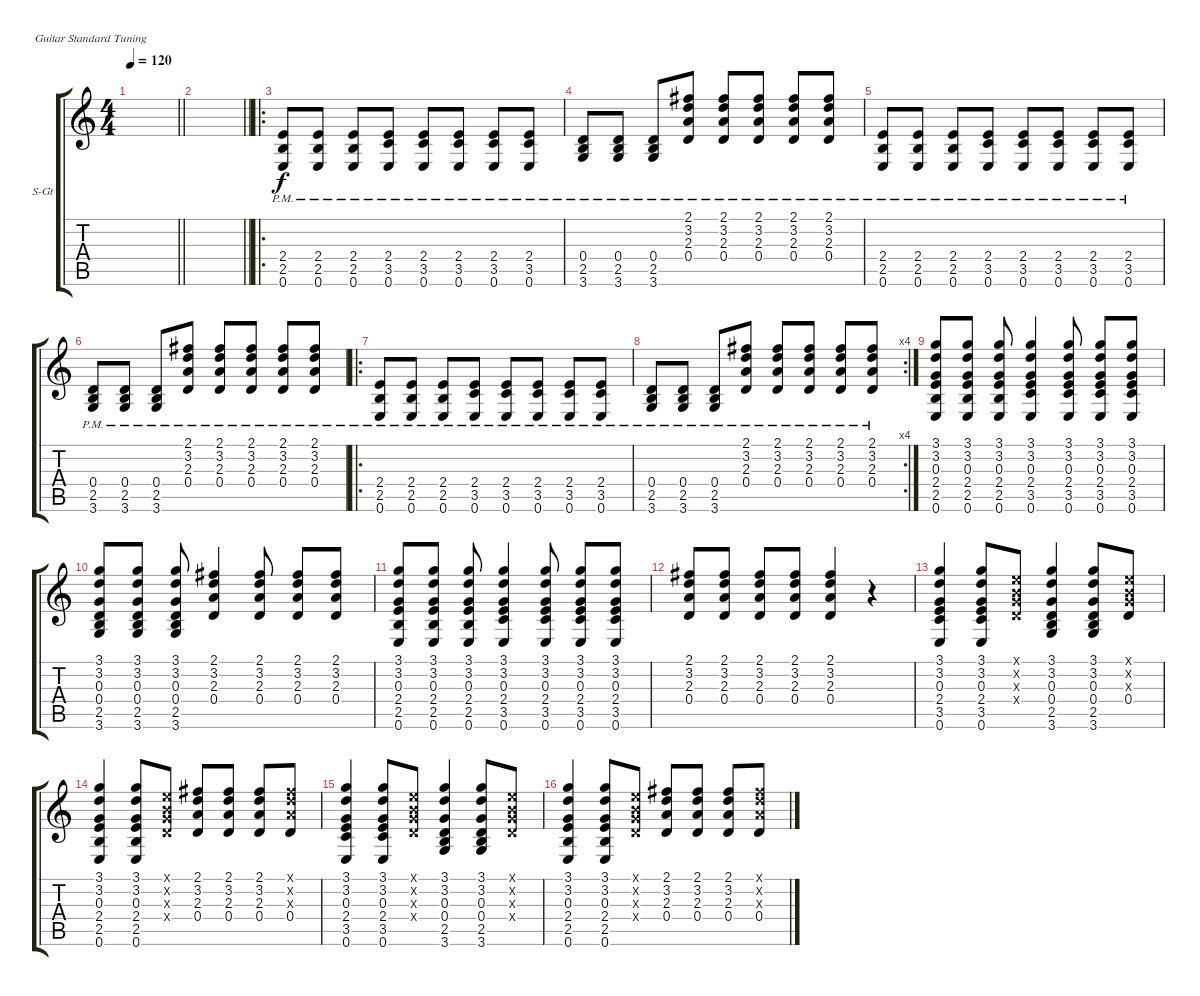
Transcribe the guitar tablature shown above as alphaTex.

\defaultSystemsLayout 4
\bracketExtendMode groupsimilarinstruments
\firstSystemTrackNameOrientation horizontal
\otherSystemsTrackNameOrientation horizontal
\track ("Steel Guitar" "S-Gt") {instrument acousticguitarsteel}
\staff {score tabs}
\tuning (E4 B3 G3 D3 A2 E2)
\ts (4 4)
\tempo 120
\clef g2
\barLineRight lightlight
\ks c
|
\barLineRight lightlight
|
\ro
(0.6{pm} 2.5{pm} 2.4{pm}).8 (2.4{pm} 2.5{pm} 0.6{pm}).8 (0.6{pm} 2.5{pm} 2.4{pm}).8 (2.4{pm} 3.5{pm} 0.6{pm}).8 (2.4{pm} 3.5{pm} 0.6{pm}).8 (0.6{pm} 3.5{pm} 2.4{pm}).8 (2.4{pm} 3.5{pm} 0.6{pm}).8 (2.4{pm} 3.5{pm} 0.6{pm}).8 |
(3.6{pm} 2.5{pm} 0.4{pm}).8 (0.4{pm} 2.5{pm} 3.6{pm}).8 (3.6{pm} 2.5{pm} 0.4{pm}).8 (2.1{pm} 3.2{pm} 2.3{pm} 0.4{pm}).8 (2.1{pm} 3.2{pm} 2.3{pm} 0.4{pm}).8 (2.1{pm} 3.2{pm} 2.3{pm} 0.4{pm}).8 (2.1{pm} 3.2{pm} 2.3{pm} 0.4{pm}).8 (2.1{pm} 3.2{pm} 2.3{pm} 0.4{pm}).8 |
(0.6{pm} 2.5{pm} 2.4{pm}).8 (2.4{pm} 2.5{pm} 0.6{pm}).8 (0.6{pm} 2.5{pm} 2.4{pm}).8 (2.4{pm} 3.5{pm} 0.6{pm}).8 (2.4{pm} 3.5{pm} 0.6{pm}).8 (0.6{pm} 3.5{pm} 2.4{pm}).8 (2.4{pm} 3.5{pm} 0.6{pm}).8 (2.4{pm} 3.5{pm} 0.6{pm}).8 |
(3.6{pm} 2.5{pm} 0.4{pm}).8 (0.4{pm} 2.5{pm} 3.6{pm}).8 (3.6{pm} 2.5{pm} 0.4{pm}).8 (2.1{pm} 3.2{pm} 2.3{pm} 0.4{pm}).8 (2.1{pm} 3.2{pm} 2.3{pm} 0.4{pm}).8 (2.1{pm} 3.2{pm} 2.3{pm} 0.4{pm}).8 (2.1{pm} 3.2{pm} 2.3{pm} 0.4{pm}).8 (2.1{pm} 3.2{pm} 2.3{pm} 0.4{pm}).8 |
\ro
(0.6{pm} 2.5{pm} 2.4{pm}).8 (2.4{pm} 2.5{pm} 0.6{pm}).8 (0.6{pm} 2.5{pm} 2.4{pm}).8 (2.4{pm} 3.5{pm} 0.6{pm}).8 (2.4{pm} 3.5{pm} 0.6{pm}).8 (0.6{pm} 3.5{pm} 2.4{pm}).8 (2.4{pm} 3.5{pm} 0.6{pm}).8 (2.4{pm} 3.5{pm} 0.6{pm}).8 |
\rc 4
(3.6{pm} 2.5{pm} 0.4{pm}).8 (0.4{pm} 2.5{pm} 3.6{pm}).8 (3.6{pm} 2.5{pm} 0.4{pm}).8 (2.1{pm} 3.2{pm} 2.3{pm} 0.4{pm}).8 (2.1{pm} 3.2{pm} 2.3{pm} 0.4{pm}).8 (2.1{pm} 3.2{pm} 2.3{pm} 0.4{pm}).8 (2.1{pm} 3.2{pm} 2.3{pm} 0.4{pm}).8 (2.1{pm} 3.2{pm} 2.3{pm} 0.4{pm}).8 |
(0.6 2.5 2.4 0.3 3.2 3.1).8 (3.1 3.2 0.3 2.4 2.5 0.6).8 (0.6 2.5 2.4 0.3 3.2 3.1).8 (3.1 3.2 0.3 2.4 3.5 0.6).4 (3.1 3.2 0.3 2.4 3.5 0.6).8 (0.6 3.5 2.4 0.3 3.2 3.1).8 (3.1 3.2 0.3 2.4 3.5 0.6).8 |
(3.6 2.5 0.4 0.3 3.2 3.1).8 (3.1 3.2 0.3 0.4 2.5 3.6).8 (3.6 2.5 0.4 0.3 3.2 3.1).8 (2.1 3.2 2.3 0.4).4 (2.1 3.2 2.3 0.4).8 (2.1 3.2 2.3 0.4).8 (0.4 2.3 3.2 2.1).8 |
(0.6 2.5 2.4 0.3 3.2 3.1).8 (3.1 3.2 0.3 2.4 2.5 0.6).8 (0.6 2.5 2.4 0.3 3.2 3.1).8 (3.1 3.2 0.3 2.4 3.5 0.6).4 (3.1 3.2 0.3 2.4 3.5 0.6).8 (0.6 3.5 2.4 0.3 3.2 3.1).8 (3.1 3.2 3.5 0.6 2.4 0.3).8 |
(2.1 3.2 2.3 0.4).8 (2.1 3.2 2.3 0.4).8 (2.1 3.2 2.3 0.4).8 (0.4 2.3 3.2 2.1).8 (2.1 3.2 2.3 0.4).4 r.4 |
(0.6 3.5 2.4 0.3 3.2 3.1).4 (3.1 3.2 0.3 2.4 3.5 0.6).8 (0.1{x} 0.2{x} 0.3{x} 0.4{x}).8 (3.6 2.5 0.4 0.3 3.2 3.1).4 (3.1 3.2 0.3 0.4 2.5 3.6).8 (0.1{x} 0.2{x} 0.3{x} 0.4).8 |
(0.6 2.5 2.4 0.3 3.2 3.1).4 (3.1 3.2 0.3 2.4 2.5 0.6).8 (0.1{x} 0.2{x} 0.3{x} 0.4{x}).8 (2.1 3.2 2.3 0.4).8 (2.1 3.2 2.3 0.4).8 (2.1 3.2 2.3 0.4).8 (2.1{x} 3.2{x} 2.3{x} 0.4).8 |
(0.6 3.5 2.4 0.3 3.2 3.1).4 (3.1 3.2 0.3 2.4 3.5 0.6).8 (0.1{x} 0.2{x} 0.3{x} 0.4{x}).8 (3.6 2.5 0.4 0.3 3.2 3.1).4 (3.1 3.2 0.3 0.4 2.5 3.6).8 (0.1{x} 0.2{x} 0.3{x} 0.4{x}).8 |
(0.6 2.5 2.4 0.3 3.2 3.1).4 (3.1 3.2 0.3 2.4 2.5 0.6).8 (0.1{x} 0.2{x} 0.3{x} 0.4{x}).8 (2.1 3.2 2.3 0.4).8 (2.1 3.2 2.3 0.4).8 (2.1 3.2 2.3 0.4).8 (2.1{x} 3.2{x} 2.3{x} 0.4).8
